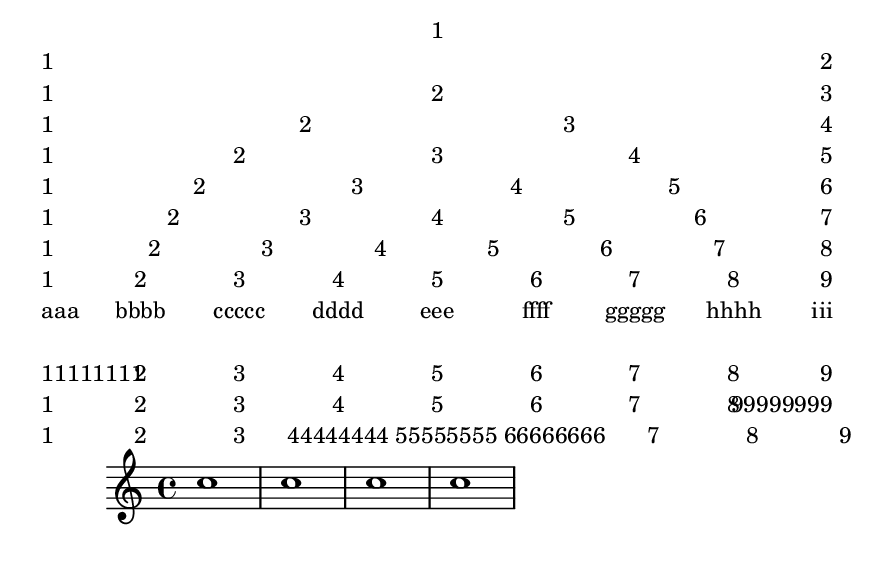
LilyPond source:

%% Generated by lilypond-book
%% Options: [exampleindent=10.16\mm,indent=0\mm,line-width=160\mm,paper-height=845.047\pt,paper-width=597.508\pt,papersize='(cons (* 597.508 pt) (* 845.047 pt))]
\include "lilypond-book-preamble.ly"


% ****************************************************************
% Start cut-&-pastable-section
% ****************************************************************

#(ly:set-option 'eps-box-padding 3.000000)



\paper {
  #(set-paper-size '(cons (* 597.508 pt) (* 845.047 pt)))
  indent = 0\mm
  line-width = 160\mm
  % offset the left padding, also add 1mm as lilypond creates cropped
  % images with a little space on the right
  line-width = #(- line-width (* mm  3.000000) (* mm 1))
}

\layout {
  
}




% ****************************************************************
% ly snippet:
% ****************************************************************
\sourcefilename "/lilypond-2.26.0/input/regression/fill-line-test.ly"
\sourcefileline 0
\version "2.16.0"

\header {
  texidoc = "The @code{\\fill-line} markup command should align texts in
columns.  For example, the characters in the center should form one column.

Also test behaviour if entries are too long; there shouldn't be any
collisions."
}

#(set-default-paper-size "a6landscape")

\paper {
  bookTitleMarkup = \markup {
    \column {
      \fill-line { 1 }
      \fill-line { 1 2 }
      \fill-line { 1 2 3 }
      \fill-line { 1 2 3 4 }
      \fill-line { 1 2 3 4 5 }
      \fill-line { 1 2 3 4 5 6 }
      \fill-line { 1 2 3 4 5 6 7 }
      \fill-line { 1 2 3 4 5 6 7 8 }
      \fill-line { 1 2 3 4 5 6 7 8 9 }
      \fill-line { aaa bbbb ccccc dddd eee ffff ggggg hhhh iii }

      \vspace #1

      \fill-line { 11111111 2 3 4 5 6 7 8 9 }
      \fill-line { 1 2 3 4 5 6 7 8 99999999 }
      \fill-line { 1 2 3 44444444 55555555 66666666 7 8 9 }
    }
  }

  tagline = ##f
}

\book {
  \score {
    \new Staff \relative c'' {
      \repeat unfold 4 c1
    }
  }
}



% ****************************************************************
% end ly snippet
% ****************************************************************
